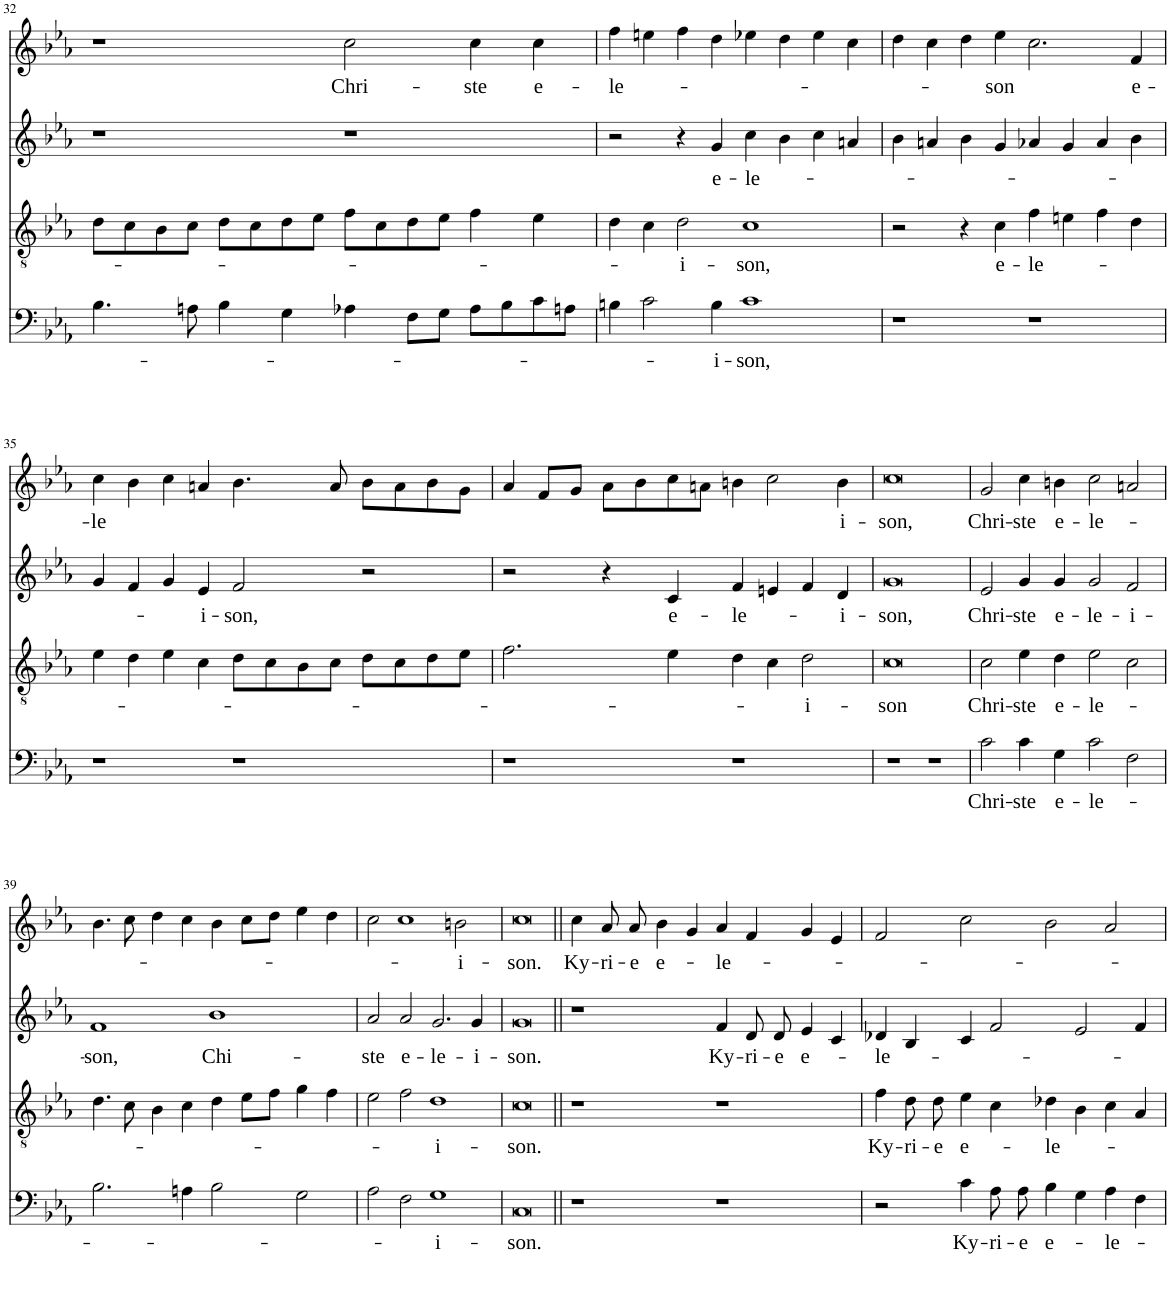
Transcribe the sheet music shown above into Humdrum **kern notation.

**kern	**text	**kern	**text	**kern	**text	**kern	**text
*part4	*part4	*part3	*part3	*part2	*part2	*part1	*part1
*staff4	*staff4	*staff3	*staff3	*staff2	*staff2	*staff1	*staff1
*I"B	*	*I"T	*	*I"A	*	*I"S	*
!!LO:PB:g=z
*clefF4	*	*clefGv2	*	*clefG2	*	*clefG2	*
*k[b-e-a-]	*	*k[b-e-a-]	*	*k[b-e-a-]	*	*k[b-e-a-]	*
*M4/2	*	*M4/2	*	*M4/2	*	*M4/2	*
=32	=32	=32	=32	=32	=32	=32	=32
4.B-\	.	8d\L	.	1r	.	1r	.
.	.	8c\	.	.	.	.	.
.	.	8B-\	.	.	.	.	.
8An\	.	8c\J	.	.	.	.	.
4B-\	.	8d\L	.	.	.	.	.
.	.	8c\	.	.	.	.	.
4G\	.	8d\	.	.	.	.	.
.	.	8e-\J	.	.	.	.	.
!	!	!	!	!	!	!	!LO:LY:b
4A-X\	.	8f\L	.	1r	.	2cc\	Chri-
.	.	8c\	.	.	.	.	.
8F\L	.	8d\	.	.	.	.	.
8G\J	.	8e-\J	.	.	.	.	.
!	!	!	!	!	!	!	!LO:LY:b
8A-\L	.	4f\	.	.	.	4cc\	-ste
8B-\	.	.	.	.	.	.	.
!	!	!	!	!	!	!	!LO:LY:b
8c\	.	4e-\	.	.	.	4cc\	e-
8An\J	.	.	.	.	.	.	.
=33	=33	=33	=33	=33	=33	=33	=33
!	!	!	!	!	!	!	!LO:LY:b
4Bn\	.	4d\	.	2r	.	4ff\	le-
2c\	.	4c\	.	.	.	4een\	.
!	!	!	!LO:LY:b	!	!	!	!
.	.	2d\	i-	4r	.	4ff\	.
!	!LO:LY:b	!	!	!	!LO:LY:b	!	!
4B\	i-	.	.	4g/	e-	4dd\	.
!	!LO:LY:b	!	!LO:LY:b	!	!LO:LY:b	!	!
1c	son,	1c	son,	4cc\	le-	4ee-X\	.
.	.	.	.	4b-\	.	4dd\	.
.	.	.	.	4cc\	.	4ee-\	.
.	.	.	.	4an/	.	4cc\	.
=34	=34	=34	=34	=34	=34	=34	=34
1r	.	2r	.	4b-\	.	4dd\	.
.	.	.	.	4an/	.	4cc\	.
.	.	4r	.	4b-\	.	4dd\	.
!	!	!	!LO:LY:b	!	!	!	!LO:LY:b
.	.	4c\	e-	4g/	.	4ee-\	-son
!	!	!	!LO:LY:b	!	!	!	!
1r	.	4f\	le-	4a-X/	.	2.cc\	.
.	.	4en\	.	4g/	.	.	.
.	.	4f\	.	4a-/	.	.	.
!	!	!	!	!	!	!	!LO:LY:b
.	.	4d\	.	4b-\	.	4f/	e-
!!LO:LB:g=z
=35	=35	=35	=35	=35	=35	=35	=35
!	!	!	!	!	!	!	!LO:LY:b
1r	.	4e-\	.	4g/	.	4cc\	le
.	.	4d\	.	4f/	.	4b-\	.
.	.	4e-\	.	4g/	.	4cc\	.
!	!	!	!	!	!LO:LY:b	!	!
.	.	4c\	.	4e-/	-i-	4an/	.
!	!	!	!	!	!LO:LY:b	!	!
1r	.	8d\L	.	2f/	son,	4.b-\	.
.	.	8c\	.	.	.	.	.
.	.	8B-\	.	.	.	.	.
.	.	8c\J	.	.	.	8a/	.
.	.	8d\L	.	2r	.	8b-\L	.
.	.	8c\	.	.	.	8a\	.
.	.	8d\	.	.	.	8b-\	.
.	.	8e-\J	.	.	.	8g\J	.
=36	=36	=36	=36	=36	=36	=36	=36
1r	.	2.f\	.	2r	.	4a-/	.
.	.	.	.	.	.	8f/L	.
.	.	.	.	.	.	8g/J	.
.	.	.	.	4r	.	8a-\L	.
.	.	.	.	.	.	8b-\	.
!	!	!	!	!	!LO:LY:b	!	!
.	.	4e-\	.	4c/	e-	8cc\	.
.	.	.	.	.	.	8an\J	.
!	!	!	!	!	!LO:LY:b	!	!
1r	.	4d\	.	4f/	le-	4bn\	.
.	.	4c\	.	4en/	.	2cc\	.
!	!	!	!LO:LY:b	!	!	!	!
.	.	2d\	i-	4f/	.	.	.
!	!	!	!	!	!LO:LY:b	!	!LO:LY:b
.	.	.	.	4d/	-i-	4b\	-i-
=37	=37	=37	=37	=37	=37	=37	=37
!	!	!	!LO:LY:b	!	!LO:LY:b	!	!LO:LY:b
1r	.	0c	son	0g	son,	0cc	son,
1r	.	.	.	.	.	.	.
=38	=38	=38	=38	=38	=38	=38	=38
!	!LO:LY:b	!	!LO:LY:b	!	!LO:LY:b	!	!LO:LY:b
2c\	Chri-	2c\	Chri-	2e-/	Chri-	2g/	Chri-
!	!LO:LY:b	!	!LO:LY:b	!	!LO:LY:b	!	!LO:LY:b
4c\	-ste	4e-\	-ste	4g/	-ste	4cc\	-ste
!	!LO:LY:b	!	!LO:LY:b	!	!LO:LY:b	!	!LO:LY:b
4G\	e-	4d\	e-	4g/	e-	4bn\	e-
!	!LO:LY:b	!	!LO:LY:b	!	!LO:LY:b	!	!LO:LY:b
2c\	le-	2e-\	le-	2g/	le-	2cc\	le-
!	!	!	!	!	!LO:LY:b	!	!
2F\	.	2c\	.	2f/	i-	2an/	.
!!LO:LB:g=z
=39	=39	=39	=39	=39	=39	=39	=39
!	!	!	!	!	!LO:LY:b	!	!
2.B-\	.	4.d\	.	1f	son,	4.b-\	.
.	.	8c\	.	.	.	8cc\	.
.	.	4B-\	.	.	.	4dd\	.
4An\	.	4c\	.	.	.	4cc\	.
!	!	!	!	!	!LO:LY:b	!	!
2B-\	.	4d\	.	1b-	Chi-	4b-\	.
.	.	8e-\L	.	.	.	8cc\L	.
.	.	8f\J	.	.	.	8dd\J	.
2G\	.	4g\	.	.	.	4ee-\	.
.	.	4f\	.	.	.	4dd\	.
=40	=40	=40	=40	=40	=40	=40	=40
!	!	!	!	!	!LO:LY:b	!	!
2A-\	.	2e-\	.	2a-/	-ste	2cc\	.
!	!	!	!	!	!LO:LY:b	!	!
2F\	.	2f\	.	2a-/	e-	1cc	.
!	!LO:LY:b	!	!LO:LY:b	!	!LO:LY:b	!	!
1G	i-	1d	i-	2.g/	-le-	.	.
!	!	!	!	!	!	!	!LO:LY:b
.	.	.	.	.	.	2bn\	i-
!	!	!	!	!	!LO:LY:b	!	!
.	.	.	.	4g/	-i-	.	.
=41	=41	=41	=41	=41	=41	=41	=41
!	!LO:LY:b	!	!LO:LY:b	!	!LO:LY:b	!	!LO:LY:b
0C	son.	0c	son.	0g	-son.	0cc	-son.
=42||	=42||	=42||	=42||	=42||	=42||	=42||	=42||
!	!	!	!	!	!	!	!LO:LY:b
1r	.	1r	.	1r	.	4cc\	Ky-
!	!	!	!	!	!	!	!LO:LY:b
.	.	.	.	.	.	8a-/	-ri-
!	!	!	!	!	!	!	!LO:LY:b
.	.	.	.	.	.	8a-/	-e
!	!	!	!	!	!	!	!LO:LY:b
.	.	.	.	.	.	4b-\	e-
.	.	.	.	.	.	4g/	.
!	!	!	!	!	!LO:LY:b	!	!LO:LY:b
1r	.	1r	.	4f/	Ky-	4a-/	le-
!	!	!	!	!	!LO:LY:b	!	!
.	.	.	.	8d/L	-ri-	4f/	.
!	!	!	!	!	!LO:LY:b	!	!
.	.	.	.	8d/J	-e	.	.
!	!	!	!	!	!LO:LY:b	!	!
.	.	.	.	4e-/	e-	4g/	.
.	.	.	.	4c/	.	4e-/	.
=43	=43	=43	=43	=43	=43	=43	=43
!	!	!	!LO:LY:b	!	!LO:LY:b	!	!
2r	.	4f\	Ky-	4d-X/	le-	2f/	.
!	!	!	!LO:LY:b	!	!	!	!
.	.	8d\	-ri-	4B-/	.	.	.
!	!	!	!LO:LY:b	!	!	!	!
.	.	8d\	-e	.	.	.	.
!	!LO:LY:b	!	!LO:LY:b	!	!	!	!
4c\	Ky-	4e-\	e-	4c/	.	2cc\	.
!	!LO:LY:b	!	!	!	!	!	!
8A-\	-ri-	4c\	.	2f/	.	.	.
!	!LO:LY:b	!	!	!	!	!	!
8A-\	-e	.	.	.	.	.	.
!	!LO:LY:b	!	!LO:LY:b	!	!	!	!
4B-\	e-	4d-X\	le-	.	.	2b-\	.
4G\	.	4B-\	.	2e-/	.	.	.
!	!LO:LY:b	!	!	!	!	!	!
4A-\	le-	4c\	.	.	.	2a-/	.
4F\	.	4A-/	.	4f/	.	.	.
=	=	=	=	=	=	=	=
*-	*-	*-	*-	*-	*-	*-	*-
